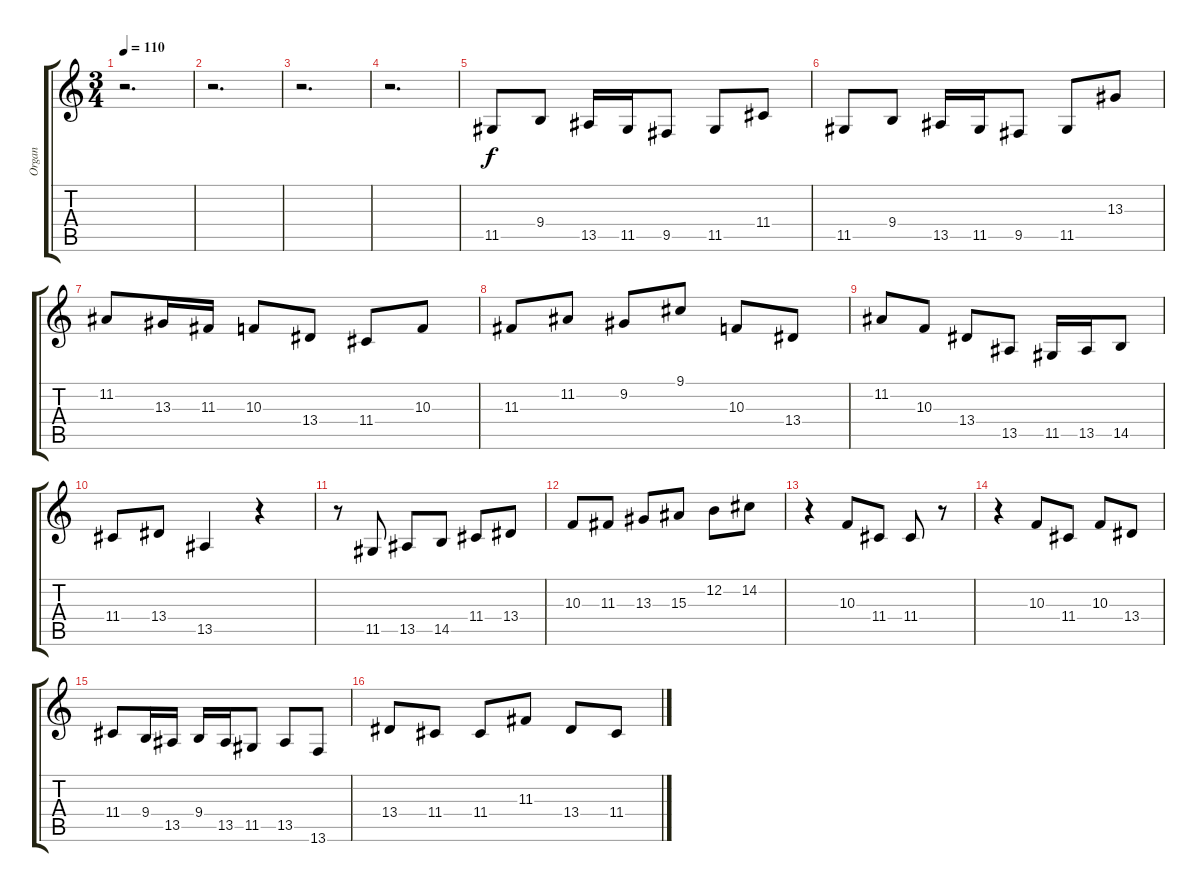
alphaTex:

\track ("Organ" "Organ") {instrument percussiveorgan}
\staff {score tabs}
\tuning (E4 B3 G3 D3 A2 E2) {hide}
\ts (3 4)
\tempo 110
\clef g2
\ks c
r.2{d dy f} |
r.2{d} |
r.2{d} |
r.2{d} |
11.5.8 9.4.8 13.5.16 11.5.16 9.5.8 11.5.8 11.4.8 |
11.5.8 9.4.8 13.5.16 11.5.16 9.5.8 11.5.8 13.3.8 |
11.2.8 13.3.16 11.3.16 10.3.8 13.4.8 11.4.8 10.3.8 |
11.3.8 11.2.8 9.2.8 9.1.8 10.3.8 13.4.8 |
11.2.8 10.3.8 13.4.8 13.5.8 11.5.16 13.5.16 14.5.8 |
11.4.8 13.4.8 13.5.4 r.4 |
r.8 11.5.8 13.5.8 14.5.8 11.4.8 13.4.8 |
10.3.8 11.3.8 13.3.8 15.3.8 12.2.8 14.2.8 |
r.4 10.3.8 11.4.8 11.4.8 r.8 |
r.4 10.3.8 11.4.8 10.3.8 13.4.8 |
11.4.8 9.4.16 13.5.16 9.4.16 13.5.16 11.5.8 13.5.8 13.6.8 |
13.4.8 11.4.8 11.4.8 11.3.8 13.4.8 11.4.8
